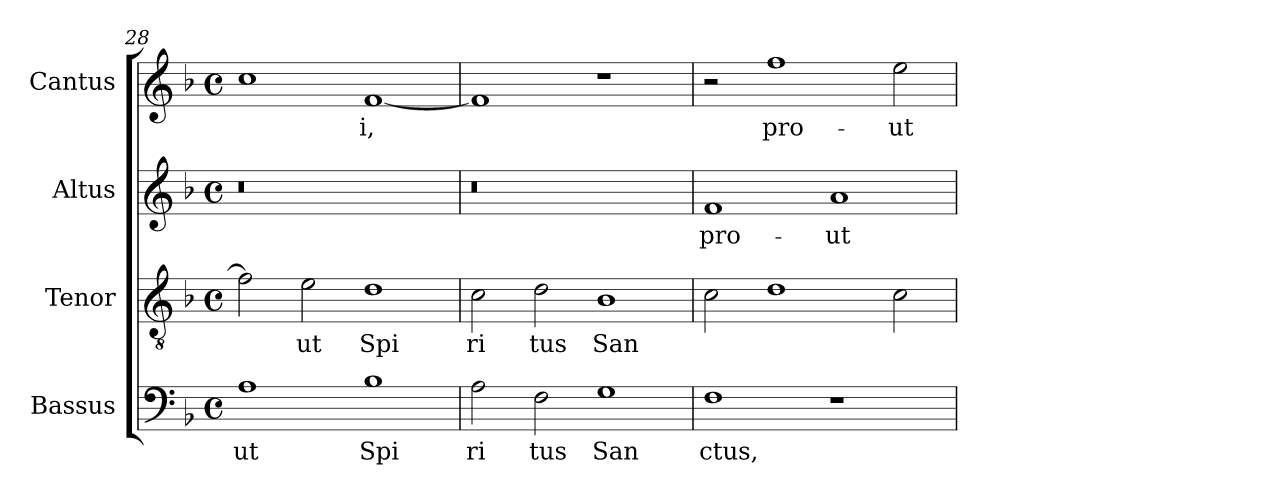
**kern	**text	**kern	**text	**kern	**text	**kern	**text
*part4	*part4	*part3	*part3	*part2	*part2	*part1	*part1
*staff4	*staff4	*staff3	*staff3	*staff2	*staff2	*staff1	*staff1
*I"Bassus	*	*I"Tenor	*	*I"Altus	*	*I"Cantus	*
*clefF4	*	*clefGv2	*	*clefG2	*	*clefG2	*
*k[b-]	*	*k[b-]	*	*k[b-]	*	*k[b-]	*
*F:	*	*F:	*	*F:	*	*F:	*
*M4/4	*	*M4/4	*	*M4/4	*	*M4/4	*
*met(c)	*	*met(c)	*	*met(c)	*	*met(c)	*
=28	=28	=28	=28	=28	=28	=28	=28
!	!LO:LY:b:cj	!	!	!	!	!	!
1A	ut	2f\]	.	0r	.	1cc	.
!	!	!	!LO:LY:b:cj	!	!	!	!
.	.	2e\	ut	.	.	.	.
!	!LO:LY:b:cj	!	!LO:LY:b:cj	!	!	!	!LO:LY:b:rj
1B-	Spi	1d	Spi	.	.	[>1f	i,
!!LO:LB:g=z
=29	=29	=29	=29	=29	=29	=29	=29
!	!LO:LY:b:cj	!	!LO:LY:b:cj	!	!	!	!
2A\	ri	2c\	ri	0r	.	1f]	.
!	!LO:LY:b:cj	!	!LO:LY:b:cj	!	!	!	!
2F\	tus	2d\	tus	.	.	.	.
!	!LO:LY:b:cj	!	!LO:LY:b	!	!	!	!
1G	San	1B-	San	.	.	1r	.
=30	=30	=30	=30	=30	=30	=30	=30
!	!LO:LY:b:cj	!	!	!	!LO:LY:b:cj	!	!
1F	ctus,	2c\	.	1f	pro-	2r	.
!	!	!	!	!	!	!	!LO:LY:b:cj
.	.	1d	.	.	.	1ff	pro-
!	!	!	!	!	!LO:LY:b:cj	!	!
1r	.	.	.	1a	-ut	.	.
!	!	!	!	!	!	!	!LO:LY:b:cj
.	.	2c\	.	.	.	2ee\	-ut
=	=	=	=	=	=	=	=
*-	*-	*-	*-	*-	*-	*-	*-
